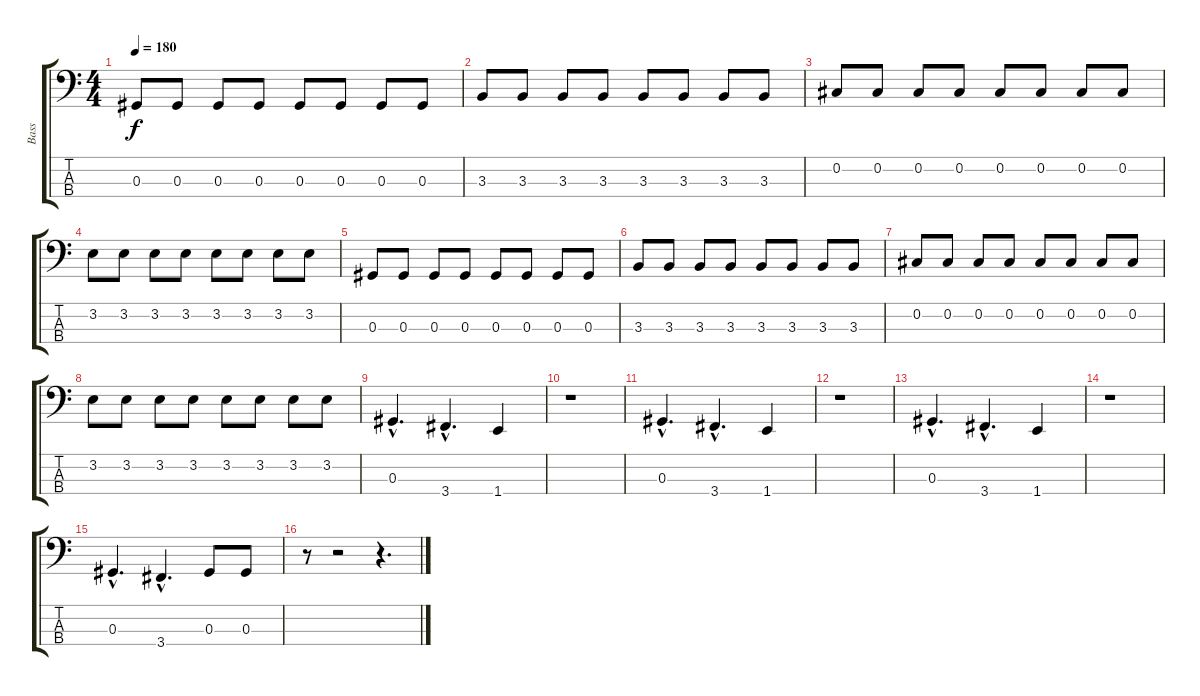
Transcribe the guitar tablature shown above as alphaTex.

\track ("Bass" "Bass") {instrument electricbasspick}
\staff {score tabs}
\tuning (Gb2 Db2 Ab1 Eb1) {hide}
\ts (4 4)
\tempo 180
\clef f4
\ks c
0.3.8{dy f} 0.3.8 0.3.8 0.3.8 0.3.8 0.3.8 0.3.8 0.3.8 |
3.3.8 3.3.8 3.3.8 3.3.8 3.3.8 3.3.8 3.3.8 3.3.8 |
0.2.8 0.2.8 0.2.8 0.2.8 0.2.8 0.2.8 0.2.8 0.2.8 |
3.2.8 3.2.8 3.2.8 3.2.8 3.2.8 3.2.8 3.2.8 3.2.8 |
0.3.8 0.3.8 0.3.8 0.3.8 0.3.8 0.3.8 0.3.8 0.3.8 |
3.3.8 3.3.8 3.3.8 3.3.8 3.3.8 3.3.8 3.3.8 3.3.8 |
0.2.8 0.2.8 0.2.8 0.2.8 0.2.8 0.2.8 0.2.8 0.2.8 |
3.2.8 3.2.8 3.2.8 3.2.8 3.2.8 3.2.8 3.2.8 3.2.8 |
0.3{hac}.4{d} 3.4{hac}.4{d} 1.4.4 |
r.1 |
0.3{hac}.4{d} 3.4{hac}.4{d} 1.4.4 |
r.1 |
0.3{hac}.4{d} 3.4{hac}.4{d} 1.4.4 |
r.1 |
0.3{hac}.4{d} 3.4{hac}.4{d} 0.3.8 0.3.8 |
r.8 r.2 r.4{d}
